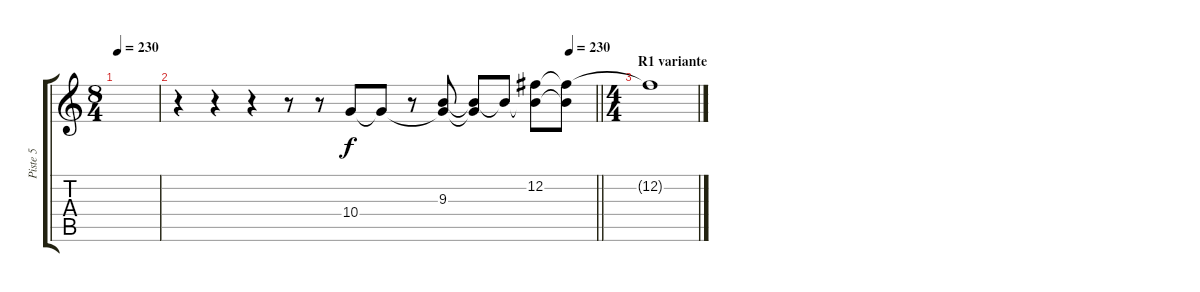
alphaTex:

\track ("Piste 5" "Piste 5") {instrument distortionguitar}
\staff {score tabs}
\tuning (B3 Gb3 D3 A2 E2 B1) {hide}
\ts (8 4)
\tempo 230
\clef g2
\ks c
|
\tempo (230 0.9375)
\barLineRight lightlight
r.4 r.4 r.4 r.8 r.8 10.4.8 10.4{t}.8 r.8{instrument guitarharmonics} (9.3 10.4{t}).8 (9.3{t} 10.4{t}).8 9.3{t}.8 (12.2 9.3{t}).8 (12.2{t} 9.3{t}).8 |
\ts (4 4)
\section ("" "R1 variante")
12.2{t}.1
